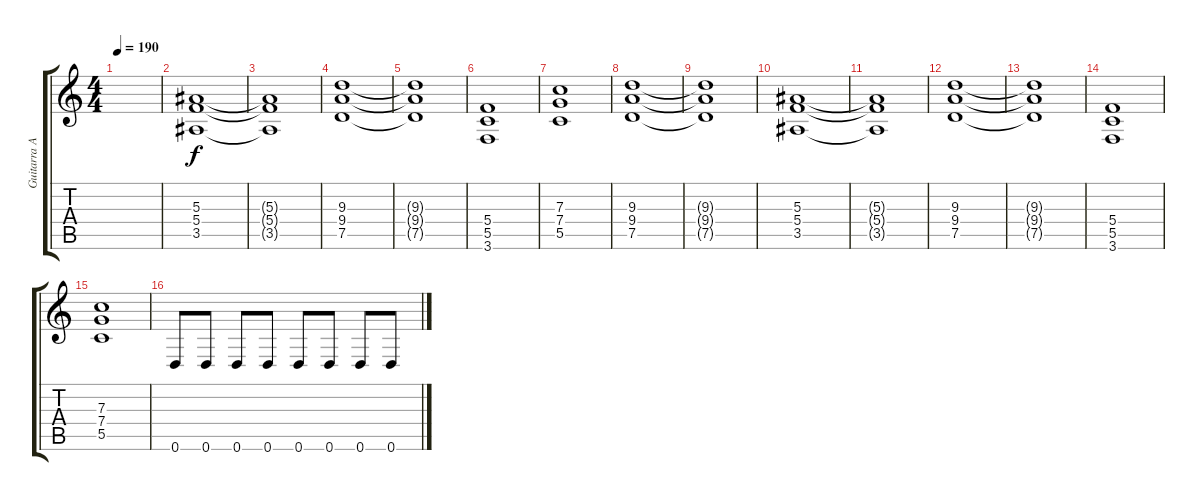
\track ("Guitarra Adicional" "Guitarra A") {instrument distortionguitar}
\staff {score tabs}
\tuning (D4 A3 F3 C3 G2 D2) {hide}
\ts (4 4)
\tempo 190
\clef g2
\ks c
|
(5.3 5.4 3.5).1 |
(5.3{t} 5.4{t} 3.5{t}).1 |
(9.3 9.4 7.5).1 |
(9.3{t} 9.4{t} 7.5{t}).1 |
(5.4 5.5 3.6).1 |
(7.3 7.4 5.5).1 |
(9.3 9.4 7.5).1 |
(9.3{t} 9.4{t} 7.5{t}).1 |
(5.3 5.4 3.5).1 |
(5.3{t} 5.4{t} 3.5{t}).1 |
(9.3 9.4 7.5).1 |
(9.3{t} 9.4{t} 7.5{t}).1 |
(5.4 5.5 3.6).1 |
(7.3 7.4 5.5).1 |
0.6.8 0.6.8 0.6.8 0.6.8 0.6.8 0.6.8 0.6.8 0.6.8
